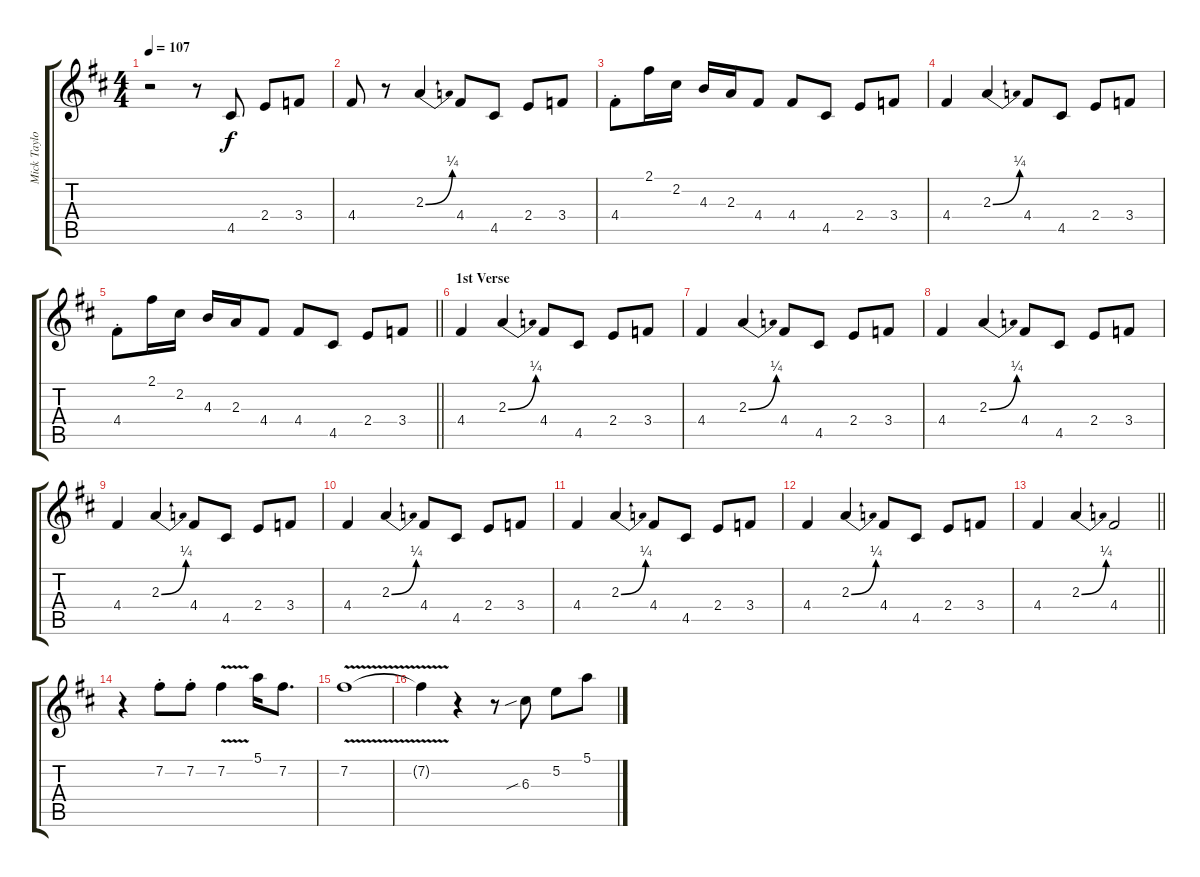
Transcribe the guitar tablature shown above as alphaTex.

\track ("Mick Taylor - Electric Guitar" "Mick Taylo") {instrument overdrivenguitar}
\staff {score tabs}
\tuning (E4 B3 G3 D3 A2 E2) {hide}
\ts (4 4)
\tempo 107
\clef g2
\ks d
r.2{dy f instrument overdrivenguitar} r.8 4.5.8 2.4.8 3.4.8 |
4.4.8 r.8 2.3{be (bend 0 0 60 1)}.4 4.4.8 4.5.8 2.4.8 3.4.8 |
4.4{st}.8 2.1.16 2.2.16 4.3.16 2.3.16 4.4.8 4.4.8 4.5.8 2.4.8 3.4.8 |
4.4.4 2.3{be (bend 0 0 60 1)}.4 4.4.8 4.5.8 2.4.8 3.4.8 |
\barLineRight lightlight
4.4{st}.8 2.1.16 2.2.16 4.3.16 2.3.16 4.4.8 4.4.8 4.5.8 2.4.8 3.4.8 |
\section ("" "1st Verse")
4.4.4 2.3{be (bend 0 0 60 1)}.4 4.4.8 4.5.8 2.4.8 3.4.8 |
4.4.4 2.3{be (bend 0 0 60 1)}.4 4.4.8 4.5.8 2.4.8 3.4.8 |
4.4.4 2.3{be (bend 0 0 60 1)}.4 4.4.8 4.5.8 2.4.8 3.4.8 |
4.4.4 2.3{be (bend 0 0 60 1)}.4 4.4.8 4.5.8 2.4.8 3.4.8 |
4.4.4 2.3{be (bend 0 0 60 1)}.4 4.4.8 4.5.8 2.4.8 3.4.8 |
4.4.4 2.3{be (bend 0 0 60 1)}.4 4.4.8 4.5.8 2.4.8 3.4.8 |
4.4.4 2.3{be (bend 0 0 60 1)}.4 4.4.8 4.5.8 2.4.8 3.4.8 |
\barLineRight lightlight
4.4.4 2.3{be (bend 0 0 60 1)}.4 4.4.2 |
r.4 7.2{st}.8 7.2{st}.8 7.2{v}.4 5.1.16 7.2.8{d} |
7.2{v}.1 |
7.2{v t}.4 r.4 r.8 6.3{sib}.8 5.2.8 5.1.8
